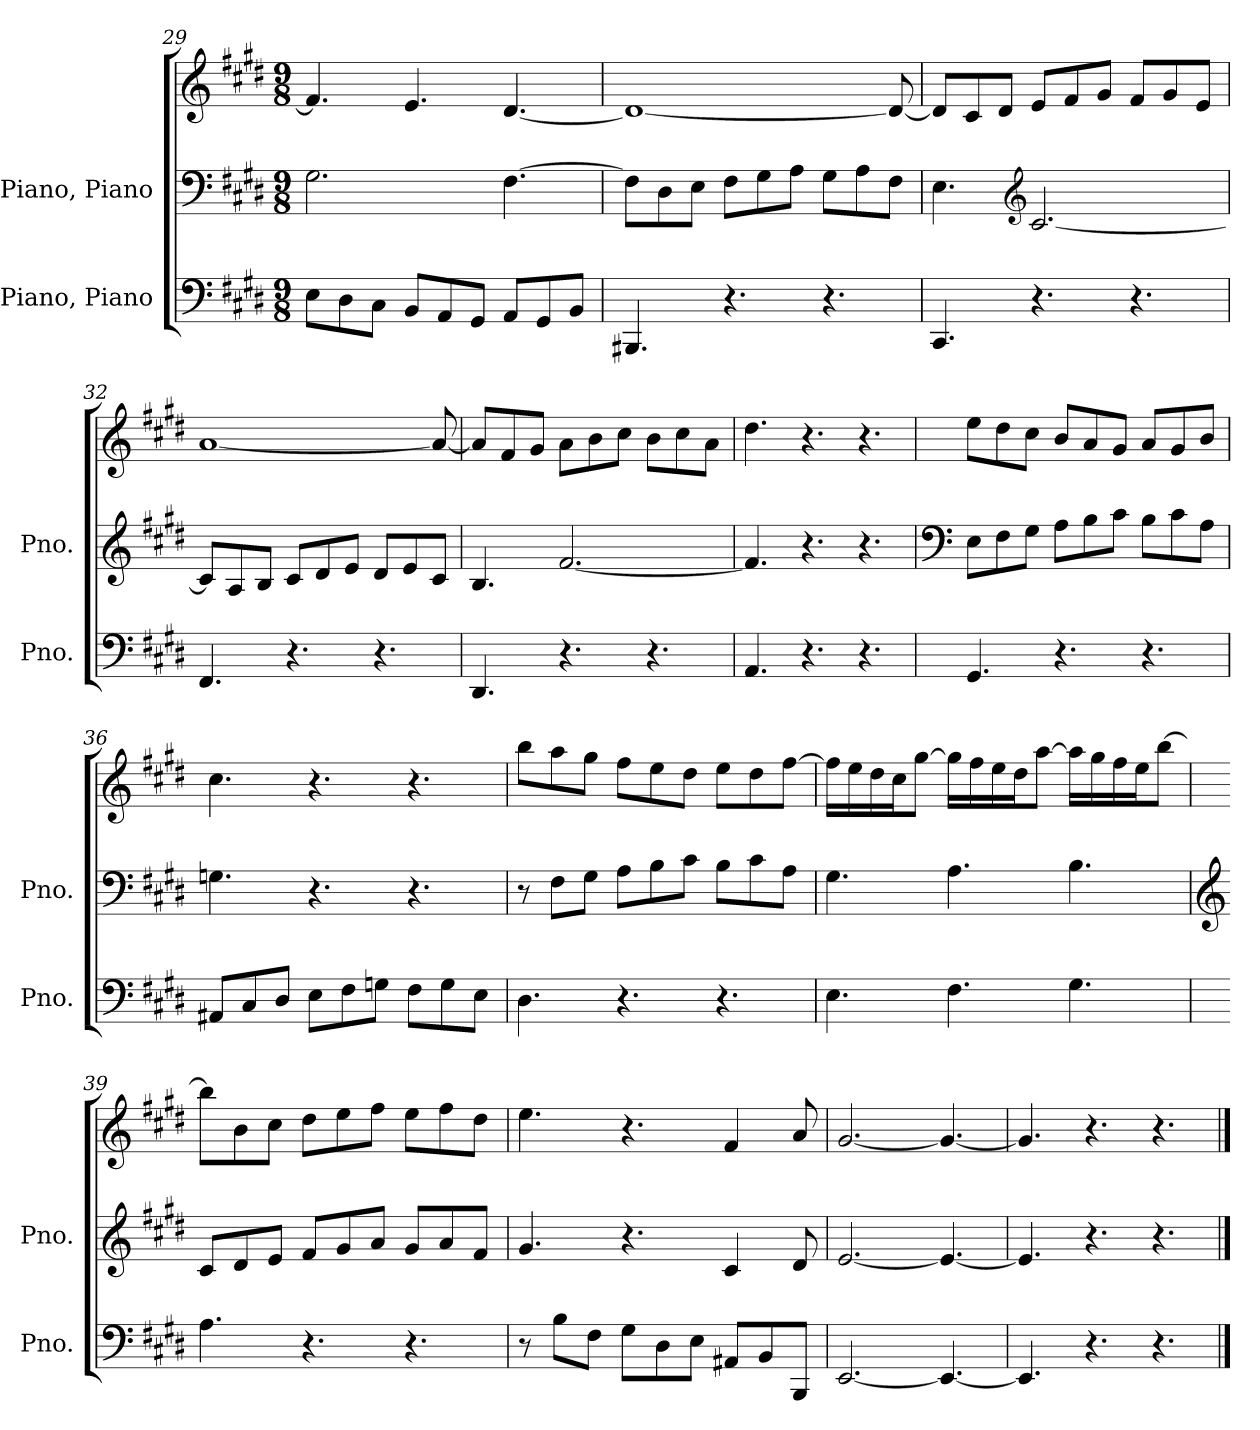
**kern	**kern	**kern
*part2	*part1	*part1
*staff3	*staff2	*staff1
*I"Piano, Piano	*I"Piano, Piano	*
*I'Pno.	*I'Pno.	*
*clefF4	*clefF4	*clefG2
*k[f#c#g#d#]	*k[f#c#g#d#]	*k[f#c#g#d#]
*M9/8	*M9/8	*M9/8
=29	=29	=29
8E\L	2.G#\	4.f#/]
8D#\	.	.
8C#\J	.	.
8BB/L	.	4.e/
8AA/	.	.
8GG#/J	.	.
8AA/L	[4.F#\	[4.d#/
8GG#/	.	.
8BB/J	.	.
!!LO:LB:g=z
=30	=30	=30
4.BBB#X/	8F#\L]	1d#_
.	8D#\	.
.	8E\J	.
4.r	8F#\L	.
.	8G#\	.
.	8A\J	.
4.r	8G#\L	.
.	8A\	.
.	8F#\J	8d#/_
=31	=31	=31
4.CC#/	4.E\	8d#/L]
.	.	8c#/
.	.	8d#/J
*	*clefG2	*
4.r	[2.c#/	8e/L
.	.	8f#/
.	.	8g#/J
4.r	.	8f#/L
.	.	8g#/
.	.	8e/J
=32	=32	=32
4.FF#/	8c#/L]	[1a
.	8A/	.
.	8B/J	.
4.r	8c#/L	.
.	8d#/	.
.	8e/J	.
4.r	8d#/L	.
.	8e/	.
.	8c#/J	8a/_
!!LO:LB:g=z
=33	=33	=33
4.DD#/	4.B/	8a/L]
.	.	8f#/
.	.	8g#/J
4.r	[2.f#/	8a\L
.	.	8b\
.	.	8cc#\J
4.r	.	8b\L
.	.	8cc#\
.	.	8a\J
!!LO:LB:g=z
=34	=34	=34
4.AA/	4.f#/]	4.dd#\
4.r	4.r	4.r
4.r	4.r	4.r
=35	=35	=35
*	*clefF4	*
4.GG#/	8E\L	8ee\L
.	8F#\	8dd#\
.	8G#\J	8cc#\J
4.r	8A\L	8b/L
.	8B\	8a/
.	8c#\J	8g#/J
4.r	8B\L	8a/L
.	8c#\	8g#/
.	8A\J	8b/J
=36	=36	=36
8AA#X/L	4.Gn\	4.cc#\
8C#/	.	.
8D#/J	.	.
8E\L	4.r	4.r
8F#\	.	.
8Gn\J	.	.
8F#\L	4.r	4.r
8G\	.	.
8E\J	.	.
=37	=37	=37
4.D#\	8r	8bb\L
.	8F#\L	8aa\
.	8G#\J	8gg#\J
4.r	8A\L	8ff#\L
.	8B\	8ee\
.	8c#\J	8dd#\J
4.r	8B\L	8ee\L
.	8c#\	8dd#\
.	8A\J	[8ff#\J
!!LO:PB:g=z
=38	=38	=38
4.E\	4.G#\	16ff#\LL]
.	.	16ee\
.	.	16dd#\
.	.	16cc#\J
.	.	[8gg#\J
4.F#\	4.A\	16gg#\LL]
.	.	16ff#\
.	.	16ee\
.	.	16dd#\J
.	.	[8aa\J
4.G#\	4.B\	16aa\LL]
.	.	16gg#\
.	.	16ff#\
.	.	16ee\J
.	.	[8bb\J
=39	=39	=39
*	*clefG2	*
4.A\	8c#/L	8bb\L]
.	8d#/	8b\
.	8e/J	8cc#\J
4.r	8f#/L	8dd#\L
.	8g#/	8ee\
.	8a/J	8ff#\J
4.r	8g#/L	8ee\L
.	8a/	8ff#\
.	8f#/J	8dd#\J
=40	=40	=40
8r	4.g#/	4.ee\
8B\L	.	.
8F#\J	.	.
8G#\L	4.r	4.r
8D#\	.	.
8E\J	.	.
8AA#X/L	4c#/	4f#/
8BB/	.	.
8BBB/J	8d#/	8a/
!!LO:PB:g=z
=41	=41	=41
[2.EE/	[2.e/	[2.g#/
4.EE/_	4.e/_	4.g#/_
=42	=42	=42
4.EE/]	4.e/]	4.g#/]
4.r	4.r	4.r
4.r	4.r	4.r
==	==	==
*-	*-	*-
